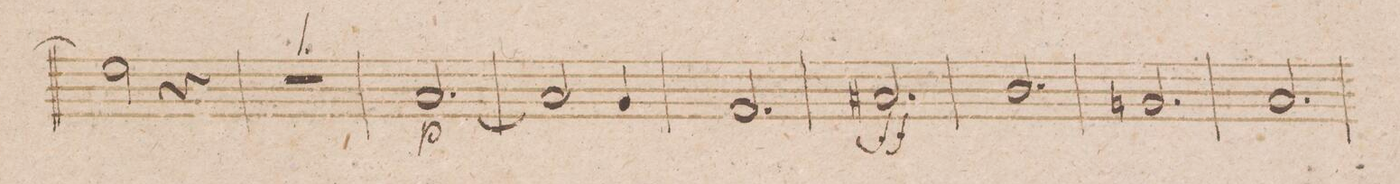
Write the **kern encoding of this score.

**kern	**dynam
*I"Fagotto Primo.	*
*clefF4	*
*k[b-]	*
*met(c)	*
*M3/4	*
2G\]	.
4r	.
=19	=19
2.r	.
=20	=20
[2.C/	p
=21	=21
2C/]	.
4BB-/	.
=22	=22
2.AA/	.
=23	=23
2.C#X/	ff
=24	=24
2.D/	.
=25	=25
2.BBn/	.
=26	=26
2.C/	.
=27	=27
*-	*-
